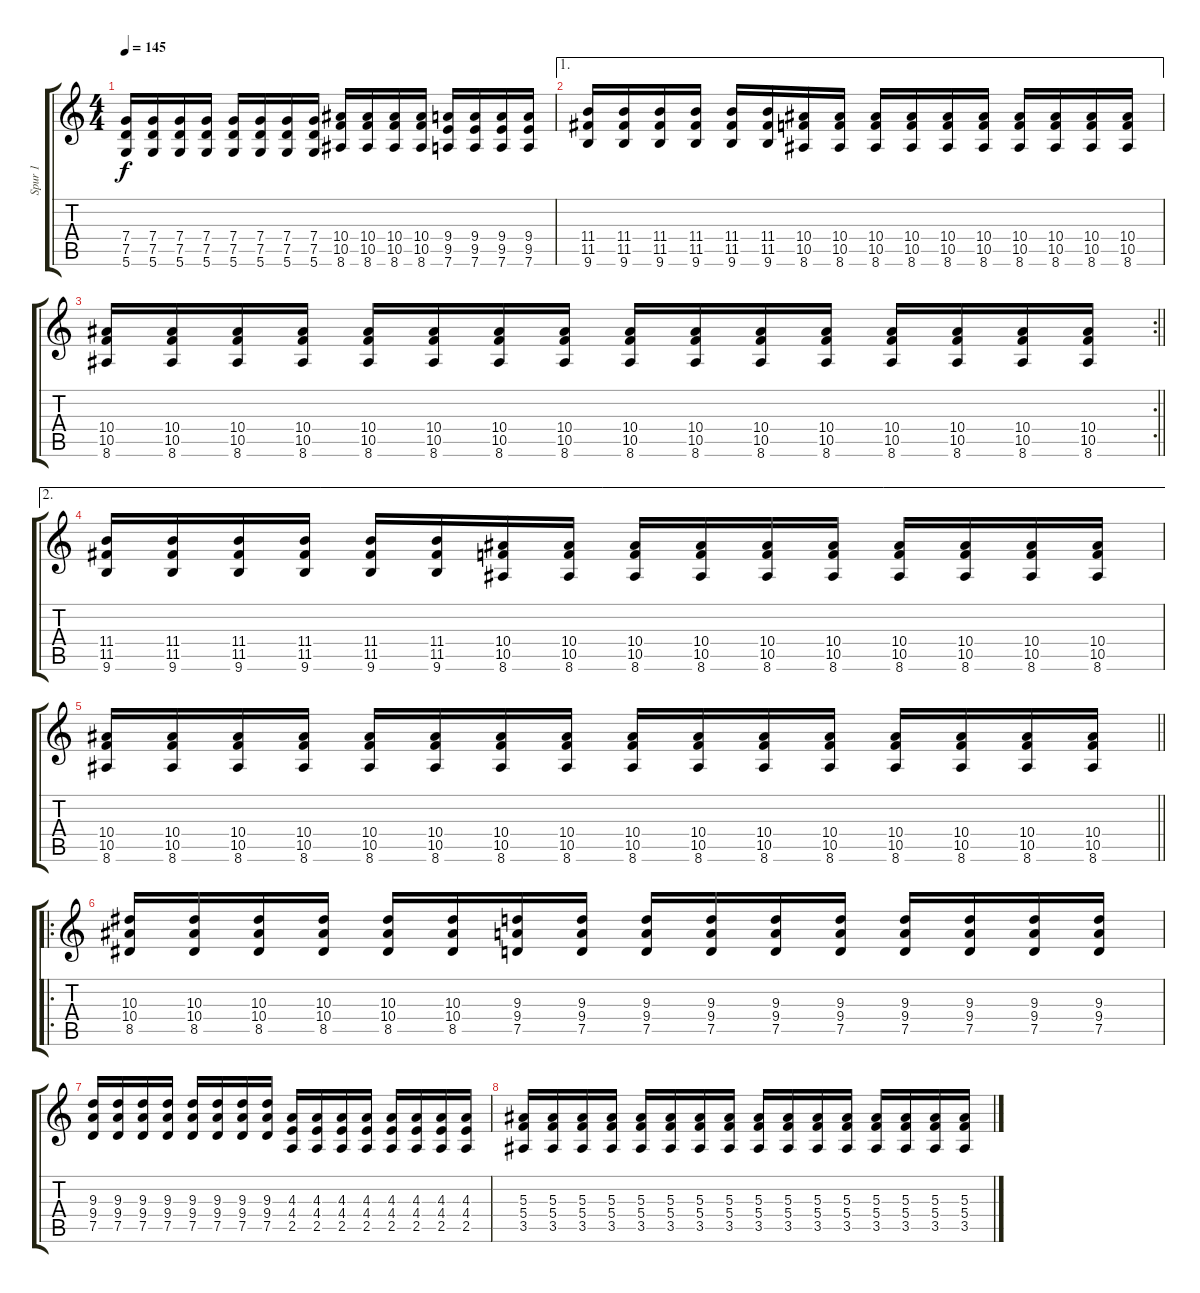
\track ("Spur 1" "Spur 1") {instrument distortionguitar}
\staff {score tabs}
\tuning (D4 A3 F3 C3 G2 D2) {hide}
\ts (4 4)
\tempo 145
\clef g2
\ks c
(7.4 7.5 5.6).16{dy f} (7.4 7.5 5.6).16 (7.4 7.5 5.6).16 (7.4 7.5 5.6).16 (7.4 7.5 5.6).16 (7.4 7.5 5.6).16 (7.4 7.5 5.6).16 (7.4 7.5 5.6).16 (10.4 10.5 8.6).16 (10.4 10.5 8.6).16 (10.4 10.5 8.6).16 (10.4 10.5 8.6).16 (9.4 9.5 7.6).16 (9.4 9.5 7.6).16 (9.4 9.5 7.6).16 (9.4 9.5 7.6).16 |
\ae 1
(11.4 11.5 9.6).16 (11.4 11.5 9.6).16 (11.4 11.5 9.6).16 (11.4 11.5 9.6).16 (11.4 11.5 9.6).16 (11.4 11.5 9.6).16 (10.4 10.5 8.6).16 (10.4 10.5 8.6).16 (10.4 10.5 8.6).16 (10.4 10.5 8.6).16 (10.4 10.5 8.6).16 (10.4 10.5 8.6).16 (10.4 10.5 8.6).16 (10.4 10.5 8.6).16 (10.4 10.5 8.6).16 (10.4 10.5 8.6).16 |
\rc 2
\barLineRight lightlight
(10.4 10.5 8.6).16 (10.4 10.5 8.6).16 (10.4 10.5 8.6).16 (10.4 10.5 8.6).16 (10.4 10.5 8.6).16 (10.4 10.5 8.6).16 (10.4 10.5 8.6).16 (10.4 10.5 8.6).16 (10.4 10.5 8.6).16 (10.4 10.5 8.6).16 (10.4 10.5 8.6).16 (10.4 10.5 8.6).16 (10.4 10.5 8.6).16 (10.4 10.5 8.6).16 (10.4 10.5 8.6).16 (10.4 10.5 8.6).16 |
\ae 2
(11.4 11.5 9.6).16 (11.4 11.5 9.6).16 (11.4 11.5 9.6).16 (11.4 11.5 9.6).16 (11.4 11.5 9.6).16 (11.4 11.5 9.6).16 (10.4 10.5 8.6).16 (10.4 10.5 8.6).16 (10.4 10.5 8.6).16 (10.4 10.5 8.6).16 (10.4 10.5 8.6).16 (10.4 10.5 8.6).16 (10.4 10.5 8.6).16 (10.4 10.5 8.6).16 (10.4 10.5 8.6).16 (10.4 10.5 8.6).16 |
\barLineRight lightlight
(10.4 10.5 8.6).16 (10.4 10.5 8.6).16 (10.4 10.5 8.6).16 (10.4 10.5 8.6).16 (10.4 10.5 8.6).16 (10.4 10.5 8.6).16 (10.4 10.5 8.6).16 (10.4 10.5 8.6).16 (10.4 10.5 8.6).16 (10.4 10.5 8.6).16 (10.4 10.5 8.6).16 (10.4 10.5 8.6).16 (10.4 10.5 8.6).16 (10.4 10.5 8.6).16 (10.4 10.5 8.6).16 (10.4 10.5 8.6).16 |
\ro
(10.3 10.4 8.5).16 (10.3 10.4 8.5).16 (10.3 10.4 8.5).16 (10.3 10.4 8.5).16 (10.3 10.4 8.5).16 (10.3 10.4 8.5).16 (9.3 9.4 7.5).16 (9.3 9.4 7.5).16 (9.3 9.4 7.5).16 (9.3 9.4 7.5).16 (9.3 9.4 7.5).16 (9.3 9.4 7.5).16 (9.3 9.4 7.5).16 (9.3 9.4 7.5).16 (9.3 9.4 7.5).16 (9.3 9.4 7.5).16 |
(9.3 9.4 7.5).16 (9.3 9.4 7.5).16 (9.3 9.4 7.5).16 (9.3 9.4 7.5).16 (9.3 9.4 7.5).16 (9.3 9.4 7.5).16 (9.3 9.4 7.5).16 (9.3 9.4 7.5).16 (4.3 4.4 2.5).16 (4.3 4.4 2.5).16 (4.3 4.4 2.5).16 (4.3 4.4 2.5).16 (4.3 4.4 2.5).16 (4.3 4.4 2.5).16 (4.3 4.4 2.5).16 (4.3 4.4 2.5).16 |
(5.3 5.4 3.5).16 (5.3 5.4 3.5).16 (5.3 5.4 3.5).16 (5.3 5.4 3.5).16 (5.3 5.4 3.5).16 (5.3 5.4 3.5).16 (5.3 5.4 3.5).16 (5.3 5.4 3.5).16 (5.3 5.4 3.5).16 (5.3 5.4 3.5).16 (5.3 5.4 3.5).16 (5.3 5.4 3.5).16 (5.3 5.4 3.5).16 (5.3 5.4 3.5).16 (5.3 5.4 3.5).16 (5.3 5.4 3.5).16
